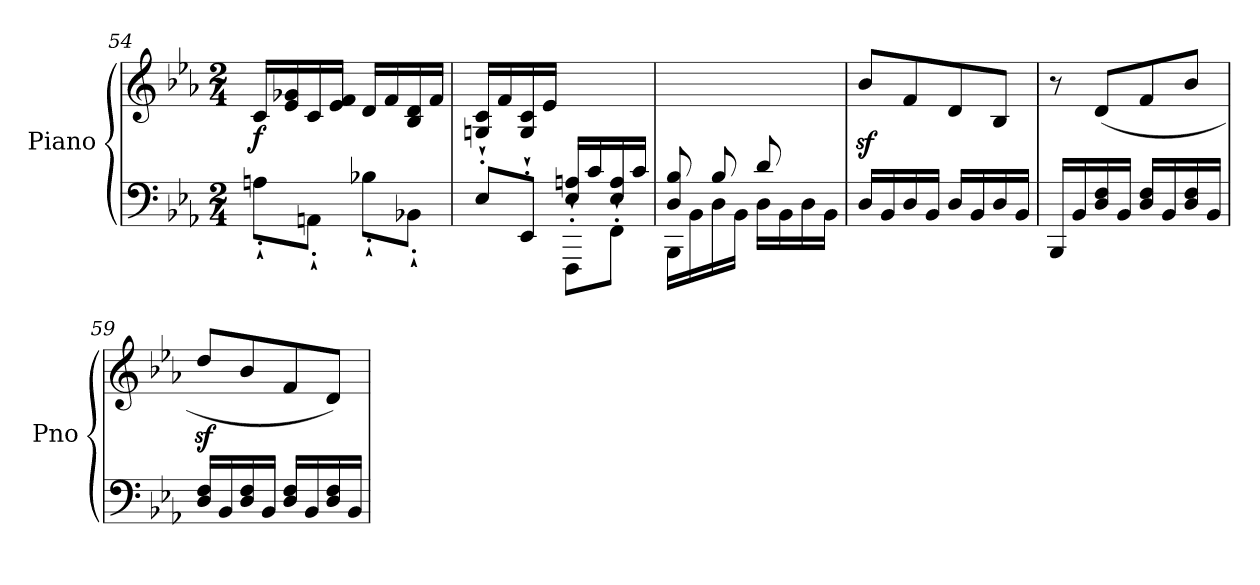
**kern	**kern	**dynam
*part1	*part1	*part1
*staff2	*staff1	*staff1/2
*I"Piano	*	*
*I'Pno	*	*
*clefF4	*clefG2	*
*k[b-e-a-]	*k[b-e-a-]	*
*M2/4	*M2/4	*
=54	=54	=54
*^	*	*
!	!	!	!LO:DY:b
2ryy	8An'`\L	16c/LL	f
.	.	16e-/ 16g-X/	.
.	8AAn'`\J	16c/	.
.	.	16e-/ 16f/JJ	.
.	8B-X'`\L	16d/LL	.
.	.	16f/	.
.	8BB-X'`\J	16B-/ 16d/	.
.	.	16f/JJ	.
=55	=55	=55	=55
*	*^	*	*
4ryy	2ryy	8E-'`/L	16Gn/ 16c/LL	.
.	.	.	16f/	.
.	.	8EE-'`/J	16G/ 16c/	.
.	.	.	16e-/JJ	.
16E-/ 16An/LL	.	8FFF'`\L	4ryy	.
16c/	.	.	.	.
16E-/ 16A/	.	8FF'`\J	.	.
16c/JJ	.	.	.	.
=56	=56	=56	=56	=56
8D/ 8B-/	2ryy	16BBB-\LL	4.ryy	.
.	.	16BB-\	.	.
(>8B-/L	.	16D\	.	.
.	.	16BB-\JJ	.	.
8d/	.	16D\LL	.	.
.	.	16BB-\	.	.
8ryy	.	16D\	8f\J	.
.	.	16BB-\JJ	.	.
*	*v	*v	*	*
=57	=57	=57	=57
2ryy	16D/LL	8b-z</L	.
.	16BB-/	.	.
.	16D/	8f/	.
.	16BB-/JJ	.	.
.	16D/LL	8d/	.
.	16BB-/	.	.
.	16D/	8B-/J)	.
.	16BB-/JJ	.	.
!!LO:PB:g=z
=58	=58	=58	=58
2ryy	16BBB-/LL	8r	.
.	16BB-/	.	.
.	16D/ 16F/	(>8d/L	.
.	16BB-/JJ	.	.
.	16D/ 16F/LL	8f/	.
.	16BB-/	.	.
.	16D/ 16F/	8b-/J	.
.	16BB-/JJ	.	.
=59	=59	=59	=59
2ryy	16D/ 16F/LL	8ddz</L	.
.	16BB-/	.	.
.	16D/ 16F/	8b-/	.
.	16BB-/JJ	.	.
.	16D/ 16F/LL	8f/	.
.	16BB-/	.	.
.	16D/ 16F/	8d/J)	.
.	16BB-/JJ	.	.
*v	*v	*	*
=	=	=
*-	*-	*-
